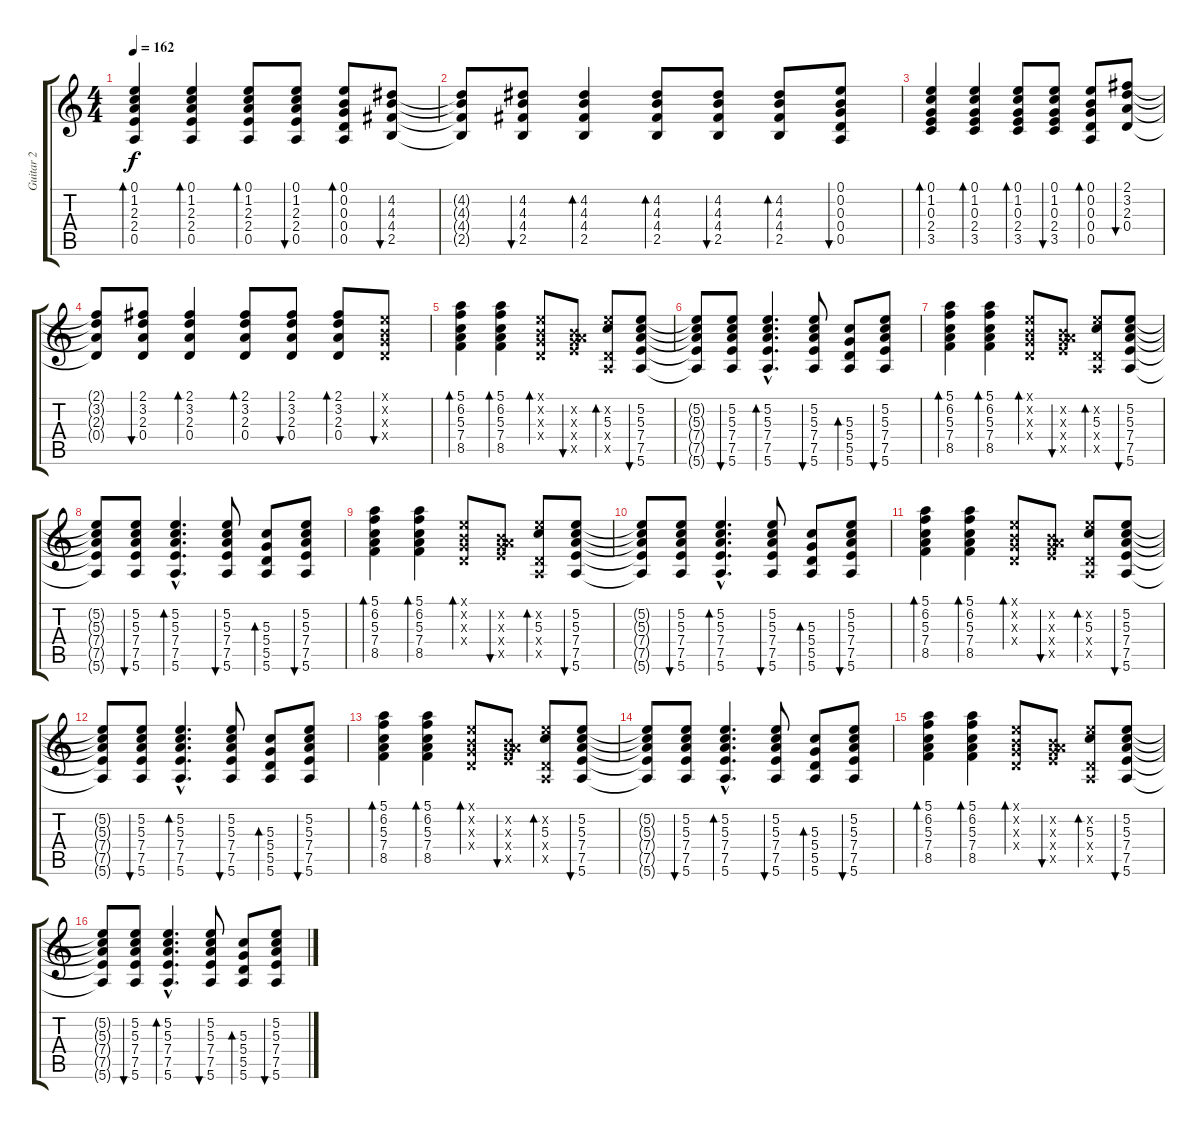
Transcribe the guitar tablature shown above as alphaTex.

\track ("Guitar 2" "Guitar 2") {instrument acousticguitarsteel}
\staff {score tabs}
\tuning (E4 B3 G3 D3 A2 E2) {hide}
\ts (4 4)
\tempo 162
\clef g2
\ks c
(0.1 1.2 2.3 2.4 0.5).4{bd 60 dy f} (0.1 1.2 2.3 2.4 0.5).4{bd 60} (0.1 1.2 2.3 2.4 0.5).8{bd 60} (0.1 1.2 2.3 2.4 0.5).8{bu 60} (0.1 0.2 0.3 0.4 0.5).8{bd 60} (4.2 4.3 4.4 2.5).8{bu 60} |
(4.2{t} 4.3{t} 4.4{t} 2.5{t}).8 (4.2 4.3 4.4 2.5).8{bu 60} (4.2 4.3 4.4 2.5).4{bd 60} (4.2 4.3 4.4 2.5).8{bd 60} (4.2 4.3 4.4 2.5).8{bu 60} (4.2 4.3 4.4 2.5).8{bd 60} (0.1 0.2 0.3 0.4 0.5).8{bu 60} |
(0.1 1.2 0.3 2.4 3.5).4{bd 60} (0.1 1.2 0.3 2.4 3.5).4{bd 60} (0.1 1.2 0.3 2.4 3.5).8{bd 60} (0.1 1.2 0.3 2.4 3.5).8{bu 60} (0.1 0.2 0.3 0.4 0.5).8{bd 60} (2.1 3.2 2.3 0.4).8{bu 60} |
(2.1{t} 3.2{t} 2.3{t} 0.4{t}).8 (2.1 3.2 2.3 0.4).8{bu 60} (2.1 3.2 2.3 0.4).4{bd 60} (2.1 3.2 2.3 0.4).8{bd 60} (2.1 3.2 2.3 0.4).8{bu 60} (2.1 3.2 2.3 0.4).8{bd 60} (0.1{x} 0.2{x} 0.3{x} 0.4{x}).8{bu 60} |
(5.1 6.2 5.3 7.4 8.5).4{bd 60} (5.1 6.2 5.3 7.4 8.5).4{bd 60} (0.1{x} 0.2{x} 0.3{x} 0.4{x}).8{bd 60} (0.2{x} 0.3{x} 7.4{x} 7.5{x}).8{bu 60} (5.2{x} 5.3 0.4{x} 0.5{x}).8{bd 60} (5.2 5.3 7.4 7.5 5.6).8{bu 60} |
(5.2{t} 5.3{t} 7.4{t} 7.5{t} 5.6{t}).8 (5.2 5.3 7.4 7.5 5.6).8{bu 60} (5.2{hac} 5.3{hac} 7.4{hac} 7.5{hac} 5.6{hac}).4{d bd 60} (5.2 5.3 7.4 7.5 5.6).8{bu 60} (5.3 5.4 5.5 5.6).8{bd 60} (5.2 5.3 7.4 7.5 5.6).8{bu 60} |
(5.1 6.2 5.3 7.4 8.5).4{bd 60} (5.1 6.2 5.3 7.4 8.5).4{bd 60} (0.1{x} 0.2{x} 0.3{x} 0.4{x}).8{bd 60} (0.2{x} 0.3{x} 7.4{x} 7.5{x}).8{bu 60} (5.2{x} 5.3 0.4{x} 0.5{x}).8{bd 60} (5.2 5.3 7.4 7.5 5.6).8{bu 60} |
(5.2{t} 5.3{t} 7.4{t} 7.5{t} 5.6{t}).8 (5.2 5.3 7.4 7.5 5.6).8{bu 60} (5.2{hac} 5.3{hac} 7.4{hac} 7.5{hac} 5.6{hac}).4{d bd 60} (5.2 5.3 7.4 7.5 5.6).8{bu 60} (5.3 5.4 5.5 5.6).8{bd 60} (5.2 5.3 7.4 7.5 5.6).8{bu 60} |
(5.1 6.2 5.3 7.4 8.5).4{bd 60} (5.1 6.2 5.3 7.4 8.5).4{bd 60} (0.1{x} 0.2{x} 0.3{x} 0.4{x}).8{bd 60} (0.2{x} 0.3{x} 7.4{x} 7.5{x}).8{bu 60} (5.2{x} 5.3 0.4{x} 0.5{x}).8{bd 60} (5.2 5.3 7.4 7.5 5.6).8{bu 60} |
(5.2{t} 5.3{t} 7.4{t} 7.5{t} 5.6{t}).8 (5.2 5.3 7.4 7.5 5.6).8{bu 60} (5.2{hac} 5.3{hac} 7.4{hac} 7.5{hac} 5.6{hac}).4{d bd 60} (5.2 5.3 7.4 7.5 5.6).8{bu 60} (5.3 5.4 5.5 5.6).8{bd 60} (5.2 5.3 7.4 7.5 5.6).8{bu 60} |
(5.1 6.2 5.3 7.4 8.5).4{bd 60} (5.1 6.2 5.3 7.4 8.5).4{bd 60} (0.1{x} 0.2{x} 0.3{x} 0.4{x}).8{bd 60} (0.2{x} 0.3{x} 7.4{x} 7.5{x}).8{bu 60} (5.2{x} 5.3 0.4{x} 0.5{x}).8{bd 60} (5.2 5.3 7.4 7.5 5.6).8{bu 60} |
(5.2{t} 5.3{t} 7.4{t} 7.5{t} 5.6{t}).8 (5.2 5.3 7.4 7.5 5.6).8{bu 60} (5.2{hac} 5.3{hac} 7.4{hac} 7.5{hac} 5.6{hac}).4{d bd 60} (5.2 5.3 7.4 7.5 5.6).8{bu 60} (5.3 5.4 5.5 5.6).8{bd 60} (5.2 5.3 7.4 7.5 5.6).8{bu 60} |
(5.1 6.2 5.3 7.4 8.5).4{bd 60} (5.1 6.2 5.3 7.4 8.5).4{bd 60} (0.1{x} 0.2{x} 0.3{x} 0.4{x}).8{bd 60} (0.2{x} 0.3{x} 7.4{x} 7.5{x}).8{bu 60} (5.2{x} 5.3 0.4{x} 0.5{x}).8{bd 60} (5.2 5.3 7.4 7.5 5.6).8{bu 60} |
(5.2{t} 5.3{t} 7.4{t} 7.5{t} 5.6{t}).8 (5.2 5.3 7.4 7.5 5.6).8{bu 60} (5.2{hac} 5.3{hac} 7.4{hac} 7.5{hac} 5.6{hac}).4{d bd 60} (5.2 5.3 7.4 7.5 5.6).8{bu 60} (5.3 5.4 5.5 5.6).8{bd 60} (5.2 5.3 7.4 7.5 5.6).8{bu 60} |
(5.1 6.2 5.3 7.4 8.5).4{bd 60} (5.1 6.2 5.3 7.4 8.5).4{bd 60} (0.1{x} 0.2{x} 0.3{x} 0.4{x}).8{bd 60} (0.2{x} 0.3{x} 7.4{x} 7.5{x}).8{bu 60} (5.2{x} 5.3 0.4{x} 0.5{x}).8{bd 60} (5.2 5.3 7.4 7.5 5.6).8{bu 60} |
(5.2{t} 5.3{t} 7.4{t} 7.5{t} 5.6{t}).8 (5.2 5.3 7.4 7.5 5.6).8{bu 60} (5.2{hac} 5.3{hac} 7.4{hac} 7.5{hac} 5.6{hac}).4{d bd 60} (5.2 5.3 7.4 7.5 5.6).8{bu 60} (5.3 5.4 5.5 5.6).8{bd 60} (5.2 5.3 7.4 7.5 5.6).8{bu 60}
